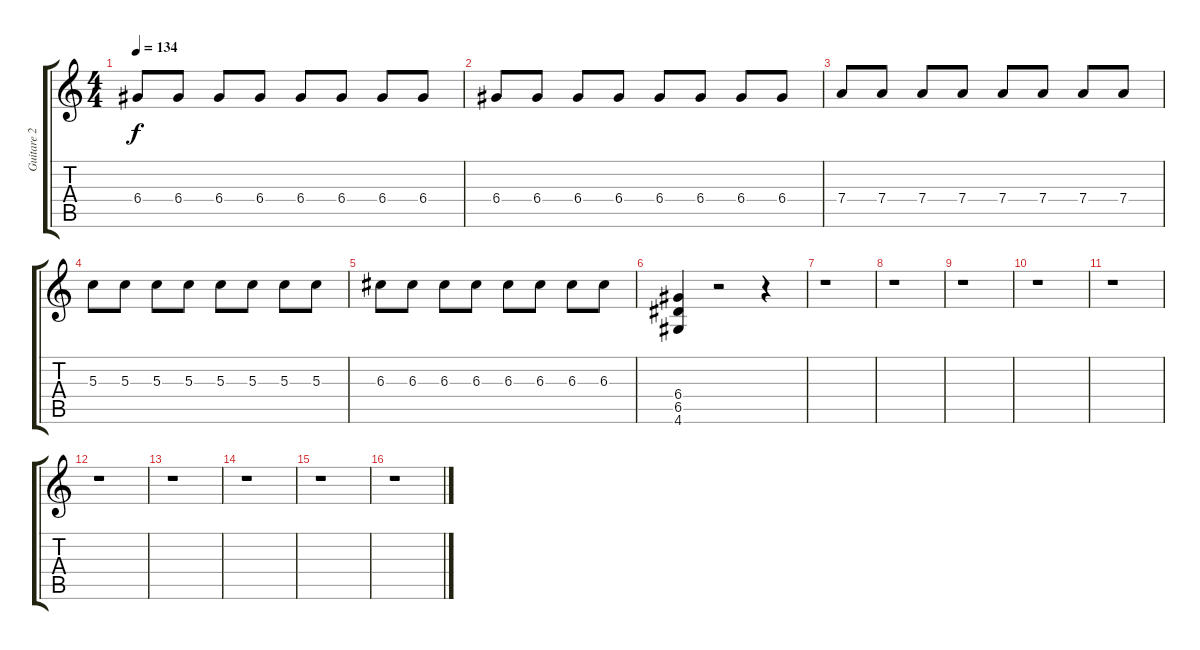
\track ("Guitare 2" "Guitare 2") {instrument distortionguitar}
\staff {score tabs}
\tuning (E4 B3 G3 D3 A2 E2) {hide}
\ts (4 4)
\tempo 134
\clef g2
\ks c
6.4.8{dy f} 6.4.8 6.4.8 6.4.8 6.4.8 6.4.8 6.4.8 6.4.8 |
6.4.8 6.4.8 6.4.8 6.4.8 6.4.8 6.4.8 6.4.8 6.4.8 |
7.4.8 7.4.8 7.4.8 7.4.8 7.4.8 7.4.8 7.4.8 7.4.8 |
5.3.8 5.3.8 5.3.8 5.3.8 5.3.8 5.3.8 5.3.8 5.3.8 |
6.3.8 6.3.8 6.3.8 6.3.8 6.3.8 6.3.8 6.3.8 6.3.8 |
(6.4 6.5 4.6).4 r.2 r.4 |
r.1 |
r.1 |
r.1 |
r.1 |
r.1 |
r.1 |
r.1 |
r.1 |
r.1 |
r.1
